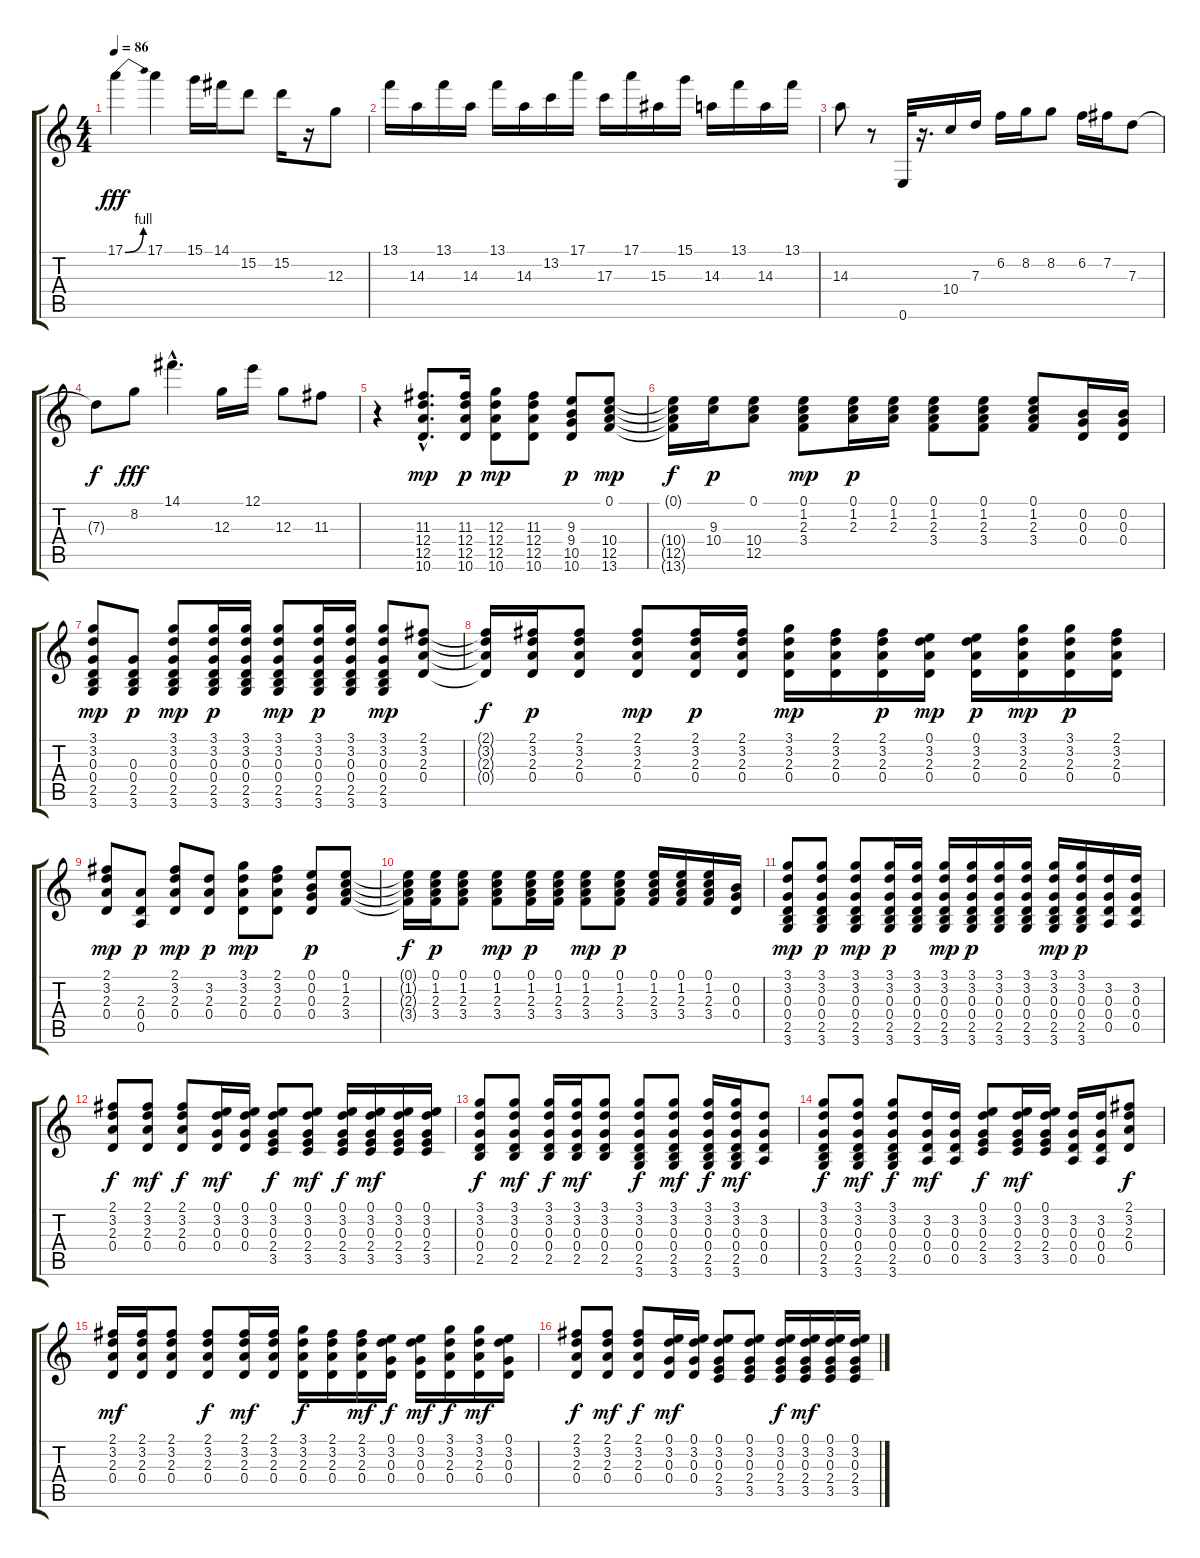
\track "" {instrument acousticguitarsteel}
\staff {score tabs}
\tuning (E4 B3 G3 D3 A2 E2) {hide}
\ts (4 4)
\tempo 86
\clef g2
\ks c
17.1{be (bend 0 0 60 4)}.4{dy fff} 17.1.4 15.1.16 14.1.16 15.2.8 15.2.16 r.16 12.3.8 |
13.1.16 14.3.16 13.1.16 14.3.16 13.1.16 14.3.16 13.2.16 17.1.16 17.3.16 17.1.16 15.3.16 15.1.16 14.3.16 13.1.16 14.3.16 13.1.16 |
14.3.8 r.8 0.6.32 r.16{d} 10.4.16 7.3.16 6.2.16 8.2.16 8.2.8 6.2.16 7.2.16 7.3.8 |
7.3{t}.8{dy f} 8.2.8{dy fff} 14.1{hac}.4{d} 12.3.16 12.1.16 12.3.8 11.3.8 |
r.4 (11.3{hac} 12.4{hac} 12.5{hac} 10.6{hac}).8{d dy mp} (11.3 12.4 12.5 10.6).16{dy p} (12.3 12.4 12.5 10.6).8{dy mp} (11.3 12.4 12.5 10.6).8 (9.3 9.4 10.5 10.6).8{dy p} (0.1 10.4 12.5 13.6).8{dy mp} |
(0.1{t} 10.4{t} 12.5{t} 13.6{t}).16{dy f} (9.3 10.4).16{dy p} (0.1 10.4 12.5).8 (0.1 1.2 2.3 3.4).8{dy mp} (0.1 1.2 2.3).16{dy p} (0.1 1.2 2.3).16 (0.1 1.2 2.3 3.4).8 (0.1 1.2 2.3 3.4).8 (0.1 1.2 2.3 3.4).8 (0.2 0.3 0.4).16 (0.2 0.3 0.4).16 |
(3.1 3.2 0.3 0.4 2.5 3.6).8{dy mp} (0.3 0.4 2.5 3.6).8{dy p} (3.1 3.2 0.3 0.4 2.5 3.6).8{dy mp} (3.1 3.2 0.3 0.4 2.5 3.6).16{dy p} (3.1 3.2 0.3 0.4 2.5 3.6).16 (3.1 3.2 0.3 0.4 2.5 3.6).8{dy mp} (3.1 3.2 0.3 0.4 2.5 3.6).16{dy p} (3.1 3.2 0.3 0.4 2.5 3.6).16 (3.1 3.2 0.3 0.4 2.5 3.6).8{dy mp} (2.1 3.2 2.3 0.4).8 |
(2.1{t} 3.2{t} 2.3{t} 0.4{t}).16{dy f} (2.1 3.2 2.3 0.4).16{dy p} (2.1 3.2 2.3 0.4).8 (2.1 3.2 2.3 0.4).8{dy mp} (2.1 3.2 2.3 0.4).16{dy p} (2.1 3.2 2.3 0.4).16 (3.1 3.2 2.3 0.4).16{dy mp} (2.1 3.2 2.3 0.4).16 (2.1 3.2 2.3 0.4).16{dy p} (0.1 3.2 2.3 0.4).16{dy mp} (0.1 3.2 2.3 0.4).16{dy p} (3.1 3.2 2.3 0.4).16{dy mp} (3.1 3.2 2.3 0.4).16{dy p} (2.1 3.2 2.3 0.4).16 |
(2.1 3.2 2.3 0.4).8{dy mp} (2.3 0.4 0.5).8{dy p} (2.1 3.2 2.3 0.4).8{dy mp} (3.2 2.3 0.4).8{dy p} (3.1 3.2 2.3 0.4).8{dy mp} (2.1 3.2 2.3 0.4).8 (0.1 0.2 0.3 0.4).8{dy p} (0.1 1.2 2.3 3.4).8 |
(0.1{t} 1.2{t} 2.3{t} 3.4{t}).16{dy f} (0.1 1.2 2.3 3.4).16{dy p} (0.1 1.2 2.3 3.4).8 (0.1 1.2 2.3 3.4).8{dy mp} (0.1 1.2 2.3 3.4).16{dy p} (0.1 1.2 2.3 3.4).16 (0.1 1.2 2.3 3.4).8{dy mp} (0.1 1.2 2.3 3.4).8{dy p} (0.1 1.2 2.3 3.4).16 (0.1 1.2 2.3 3.4).16 (0.1 1.2 2.3 3.4).16 (0.2 0.3 0.4).16 |
(3.1 3.2 0.3 0.4 2.5 3.6).8{dy mp} (3.1 3.2 0.3 0.4 2.5 3.6).8{dy p} (3.1 3.2 0.3 0.4 2.5 3.6).8{dy mp} (3.1 3.2 0.3 0.4 2.5 3.6).16{dy p} (3.1 3.2 0.3 0.4 2.5 3.6).16 (3.1 3.2 0.3 0.4 2.5 3.6).16{dy mp} (3.1 3.2 0.3 0.4 2.5 3.6).16{dy p} (3.1 3.2 0.3 0.4 2.5 3.6).16 (3.1 3.2 0.3 0.4 2.5 3.6).16 (3.1 3.2 0.3 0.4 2.5 3.6).16{dy mp} (3.1 3.2 0.3 0.4 2.5 3.6).16{dy p} (3.2 0.3 0.4 0.5).16 (3.2 0.3 0.4 0.5).16 |
(2.1 3.2 2.3 0.4).8{dy f} (2.1 3.2 2.3 0.4).8{dy mf} (2.1 3.2 2.3 0.4).8{dy f} (0.1 3.2 0.3 0.4).16{dy mf} (0.1 3.2 0.3 0.4).16 (0.1 3.2 0.3 2.4 3.5).8{dy f} (0.1 3.2 0.3 2.4 3.5).8{dy mf} (0.1 3.2 0.3 2.4 3.5).16{dy f} (0.1 3.2 0.3 2.4 3.5).16{dy mf} (0.1 3.2 0.3 2.4 3.5).16 (0.1 3.2 0.3 2.4 3.5).16 |
(3.1 3.2 0.3 0.4 2.5).8{dy f} (3.1 3.2 0.3 0.4 2.5).8{dy mf} (3.1 3.2 0.3 0.4 2.5).16{dy f} (3.1 3.2 0.3 0.4 2.5).16{dy mf} (3.1 3.2 0.3 0.4 2.5).8 (3.1 3.2 0.3 0.4 2.5 3.6).8{dy f} (3.1 3.2 0.3 0.4 2.5 3.6).8{dy mf} (3.1 3.2 0.3 0.4 2.5 3.6).16{dy f} (3.1 3.2 0.3 0.4 2.5 3.6).16{dy mf} (3.2 0.3 0.4 0.5).8 |
(3.1 3.2 0.3 0.4 2.5 3.6).8{dy f} (3.1 3.2 0.3 0.4 2.5 3.6).8{dy mf} (3.1 3.2 0.3 0.4 2.5 3.6).8{dy f} (3.2 0.3 0.4 0.5).16{dy mf} (3.2 0.3 0.4 0.5).16 (0.1 3.2 0.3 2.4 3.5).8{dy f} (0.1 3.2 0.3 2.4 3.5).16{dy mf} (0.1 3.2 0.3 2.4 3.5).16 (3.2 0.3 0.4 0.5).16 (3.2 0.3 0.4 0.5).16 (2.1 3.2 2.3 0.4).8{dy f} |
(2.1 3.2 2.3 0.4).16{dy mf} (2.1 3.2 2.3 0.4).16 (2.1 3.2 2.3 0.4).8 (2.1 3.2 2.3 0.4).8{dy f} (2.1 3.2 2.3 0.4).16{dy mf} (2.1 3.2 2.3 0.4).16 (3.1 3.2 2.3 0.4).16{dy f} (2.1 3.2 2.3 0.4).16 (2.1 3.2 2.3 0.4).16{dy mf} (0.1 3.2 0.3 0.4).16{dy f} (0.1 3.2 0.3 0.4).16{dy mf} (3.1 3.2 2.3 0.4).16{dy f} (3.1 3.2 2.3 0.4).16{dy mf} (0.1 3.2 0.3 0.4).16 |
(2.1 3.2 2.3 0.4).8{dy f} (2.1 3.2 2.3 0.4).8{dy mf} (2.1 3.2 2.3 0.4).8{dy f} (0.1 3.2 0.3 0.4).16{dy mf} (0.1 3.2 0.3 0.4).16 (0.1 3.2 0.3 2.4 3.5).8 (0.1 3.2 0.3 2.4 3.5).8 (0.1 3.2 0.3 2.4 3.5).16{dy f} (0.1 3.2 0.3 2.4 3.5).16{dy mf} (0.1 3.2 0.3 2.4 3.5).16 (0.1 3.2 0.3 2.4 3.5).16
